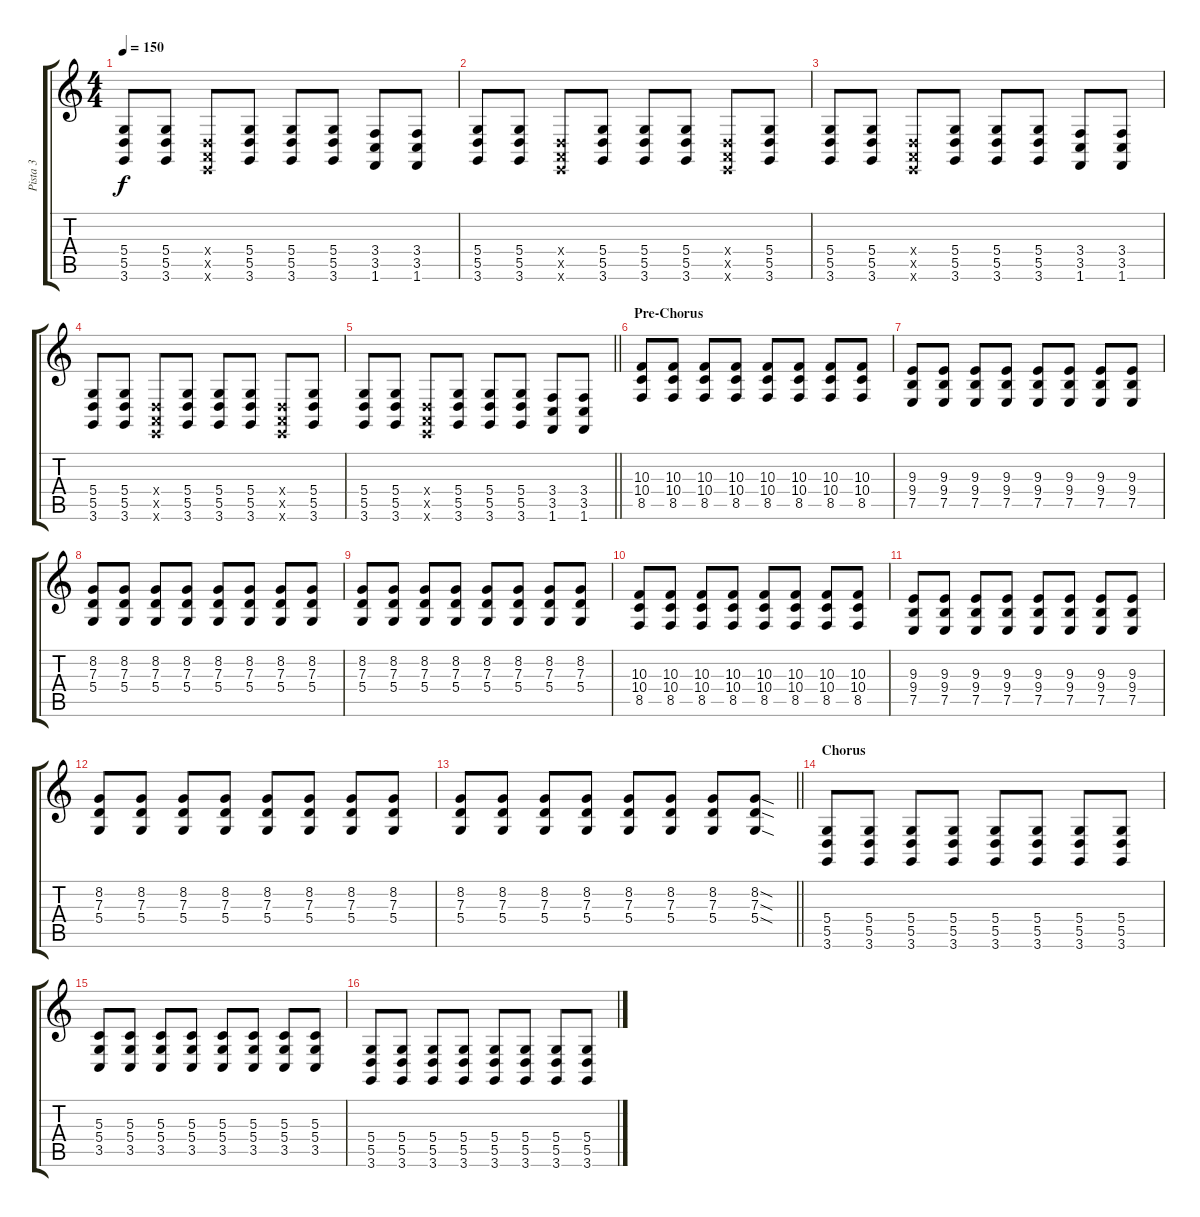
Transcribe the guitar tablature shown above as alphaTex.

\track ("Pista 3" "Pista 3") {instrument lead1square}
\staff {score tabs}
\tuning (E4 B3 G3 D3 A2 E2) {hide}
\ts (4 4)
\tempo 150
\clef g2
\ks c
(5.4 5.5 3.6).8{dy f} (5.4 5.5 3.6).8 (0.4{x} 0.5{x} 0.6{x}).8 (5.4 5.5 3.6).8 (5.4 5.5 3.6).8 (5.4 5.5 3.6).8 (3.4 3.5 1.6).8 (3.4 3.5 1.6).8 |
(5.4 5.5 3.6).8 (5.4 5.5 3.6).8 (0.4{x} 0.5{x} 0.6{x}).8 (5.4 5.5 3.6).8 (5.4 5.5 3.6).8 (5.4 5.5 3.6).8 (0.4{x} 0.5{x} 0.6{x}).8 (5.4 5.5 3.6).8 |
(5.4 5.5 3.6).8 (5.4 5.5 3.6).8 (0.4{x} 0.5{x} 0.6{x}).8 (5.4 5.5 3.6).8 (5.4 5.5 3.6).8 (5.4 5.5 3.6).8 (3.4 3.5 1.6).8 (3.4 3.5 1.6).8 |
(5.4 5.5 3.6).8 (5.4 5.5 3.6).8 (0.4{x} 0.5{x} 0.6{x}).8 (5.4 5.5 3.6).8 (5.4 5.5 3.6).8 (5.4 5.5 3.6).8 (0.4{x} 0.5{x} 0.6{x}).8 (5.4 5.5 3.6).8 |
\barLineRight lightlight
(5.4 5.5 3.6).8 (5.4 5.5 3.6).8 (0.4{x} 0.5{x} 0.6{x}).8 (5.4 5.5 3.6).8 (5.4 5.5 3.6).8 (5.4 5.5 3.6).8 (3.4 3.5 1.6).8 (3.4 3.5 1.6).8 |
\section ("" "Pre-Chorus")
(10.3 10.4 8.5).8 (10.3 10.4 8.5).8 (10.3 10.4 8.5).8 (10.3 10.4 8.5).8 (10.3 10.4 8.5).8 (10.3 10.4 8.5).8 (10.3 10.4 8.5).8 (10.3 10.4 8.5).8 |
(9.3 9.4 7.5).8 (9.3 9.4 7.5).8 (9.3 9.4 7.5).8 (9.3 9.4 7.5).8 (9.3 9.4 7.5).8 (9.3 9.4 7.5).8 (9.3 9.4 7.5).8 (9.3 9.4 7.5).8 |
(8.2 7.3 5.4).8 (8.2 7.3 5.4).8 (8.2 7.3 5.4).8 (8.2 7.3 5.4).8 (8.2 7.3 5.4).8 (8.2 7.3 5.4).8 (8.2 7.3 5.4).8 (8.2 7.3 5.4).8 |
(8.2 7.3 5.4).8 (8.2 7.3 5.4).8 (8.2 7.3 5.4).8 (8.2 7.3 5.4).8 (8.2 7.3 5.4).8 (8.2 7.3 5.4).8 (8.2 7.3 5.4).8 (8.2 7.3 5.4).8 |
(10.3 10.4 8.5).8 (10.3 10.4 8.5).8 (10.3 10.4 8.5).8 (10.3 10.4 8.5).8 (10.3 10.4 8.5).8 (10.3 10.4 8.5).8 (10.3 10.4 8.5).8 (10.3 10.4 8.5).8 |
(9.3 9.4 7.5).8 (9.3 9.4 7.5).8 (9.3 9.4 7.5).8 (9.3 9.4 7.5).8 (9.3 9.4 7.5).8 (9.3 9.4 7.5).8 (9.3 9.4 7.5).8 (9.3 9.4 7.5).8 |
(8.2 7.3 5.4).8 (8.2 7.3 5.4).8 (8.2 7.3 5.4).8 (8.2 7.3 5.4).8 (8.2 7.3 5.4).8 (8.2 7.3 5.4).8 (8.2 7.3 5.4).8 (8.2 7.3 5.4).8 |
\barLineRight lightlight
(8.2 7.3 5.4).8 (8.2 7.3 5.4).8 (8.2 7.3 5.4).8 (8.2 7.3 5.4).8 (8.2 7.3 5.4).8 (8.2 7.3 5.4).8 (8.2 7.3 5.4).8 (8.2{sod} 7.3{sod} 5.4{sod}).8 |
\section ("" "Chorus")
(5.4 5.5 3.6).8 (5.4 5.5 3.6).8 (5.4 5.5 3.6).8 (5.4 5.5 3.6).8 (5.4 5.5 3.6).8 (5.4 5.5 3.6).8 (5.4 5.5 3.6).8 (5.4 5.5 3.6).8 |
(5.3 5.4 3.5).8 (5.3 5.4 3.5).8 (5.3 5.4 3.5).8 (5.3 5.4 3.5).8 (5.3 5.4 3.5).8 (5.3 5.4 3.5).8 (5.3 5.4 3.5).8 (5.3 5.4 3.5).8 |
(5.4 5.5 3.6).8 (5.4 5.5 3.6).8 (5.4 5.5 3.6).8 (5.4 5.5 3.6).8 (5.4 5.5 3.6).8 (5.4 5.5 3.6).8 (5.4 5.5 3.6).8 (5.4 5.5 3.6).8
